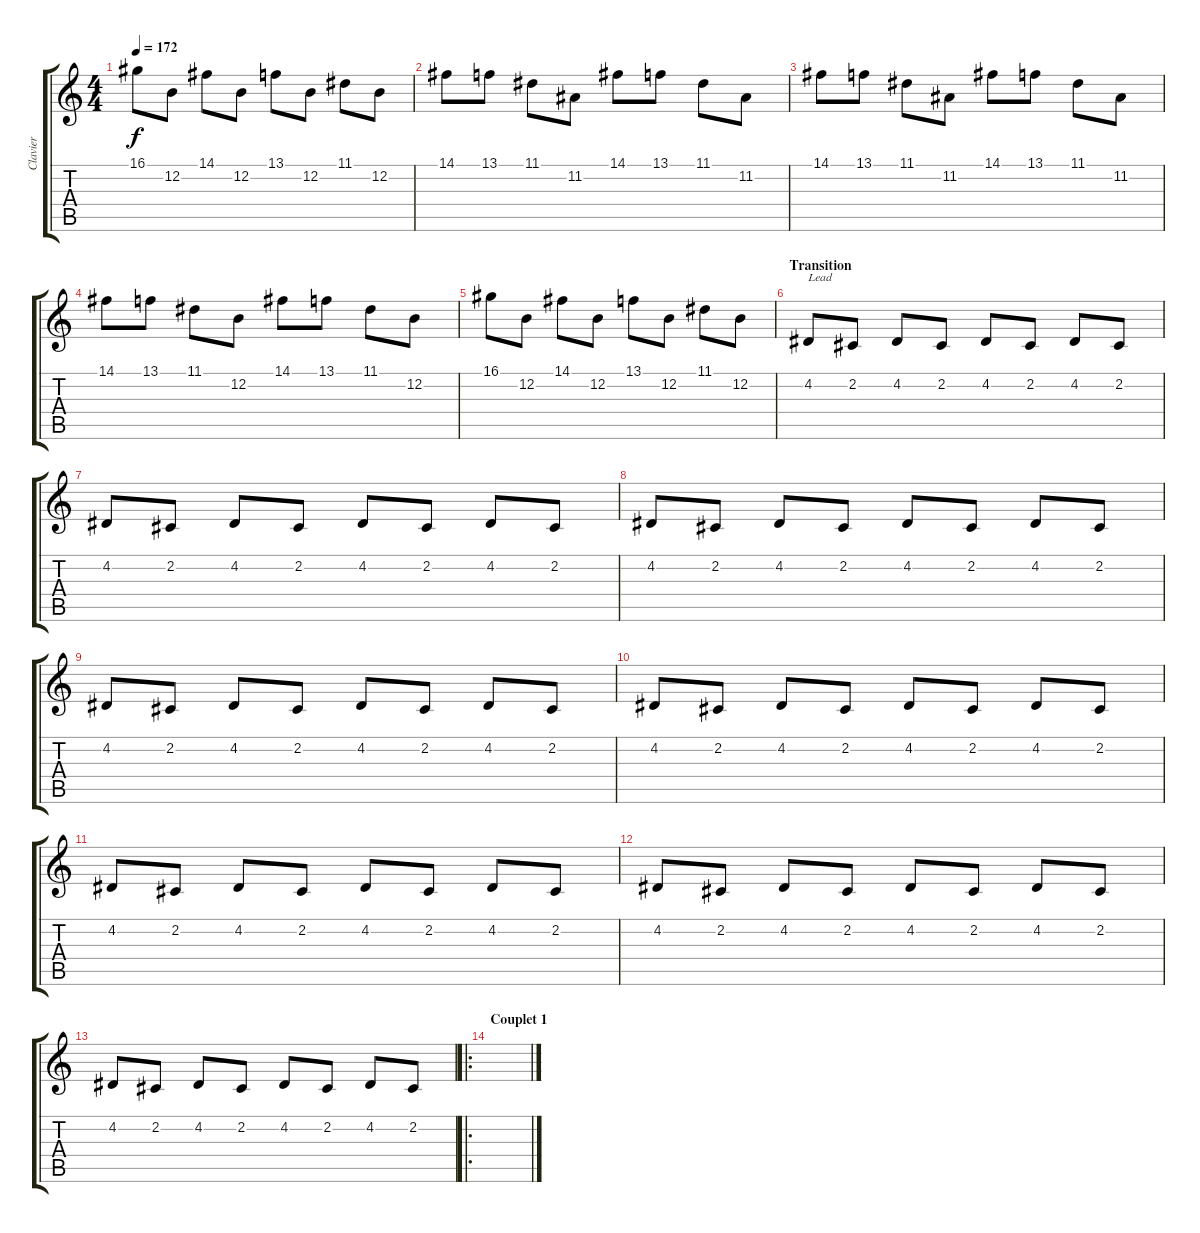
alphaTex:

\track ("Clavier" "Clavier") {instrument stringensemble1}
\staff {score tabs}
\tuning (E4 B3 G3 D3 A2 E2) {hide}
\ts (4 4)
\tempo 172
\clef g2
\ks c
16.1.8{dy f} 12.2.8 14.1.8 12.2.8 13.1.8 12.2.8 11.1.8 12.2.8 |
14.1.8 13.1.8 11.1.8 11.2.8 14.1.8 13.1.8 11.1.8 11.2.8 |
14.1.8 13.1.8 11.1.8 11.2.8 14.1.8 13.1.8 11.1.8 11.2.8 |
14.1.8 13.1.8 11.1.8 12.2.8 14.1.8 13.1.8 11.1.8 12.2.8 |
16.1.8 12.2.8 14.1.8 12.2.8 13.1.8 12.2.8 11.1.8 12.2.8 |
\section ("" "Transition")
4.2.8{txt "Lead" volume 7 instrument lead8bassandlead} 2.2.8 4.2.8 2.2.8 4.2.8 2.2.8 4.2.8 2.2.8 |
4.2.8 2.2.8 4.2.8 2.2.8 4.2.8 2.2.8 4.2.8 2.2.8 |
4.2.8 2.2.8 4.2.8 2.2.8 4.2.8 2.2.8 4.2.8 2.2.8 |
4.2.8 2.2.8 4.2.8 2.2.8 4.2.8 2.2.8 4.2.8 2.2.8 |
4.2.8 2.2.8 4.2.8 2.2.8 4.2.8 2.2.8 4.2.8 2.2.8 |
4.2.8 2.2.8 4.2.8 2.2.8 4.2.8 2.2.8 4.2.8 2.2.8 |
4.2.8 2.2.8 4.2.8 2.2.8 4.2.8 2.2.8 4.2.8 2.2.8 |
4.2.8 2.2.8 4.2.8 2.2.8 4.2.8 2.2.8 4.2.8 2.2.8 |
\ro
\section ("" "Couplet 1")
